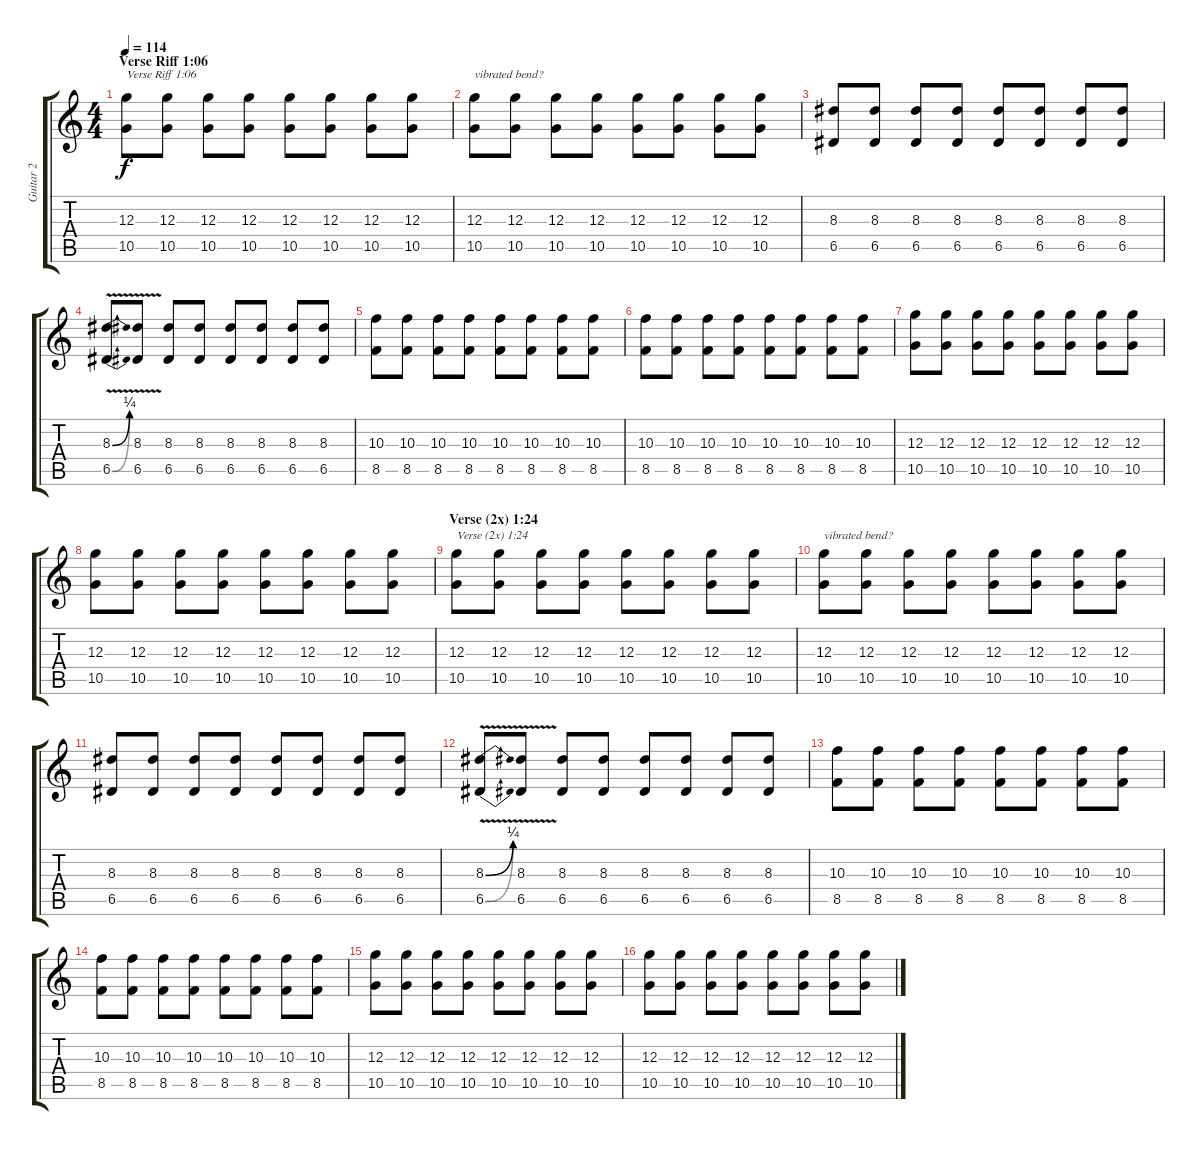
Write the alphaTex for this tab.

\track ("Guitar 2" "Guitar 2") {instrument overdrivenguitar}
\staff {score tabs}
\tuning (E4 B3 G3 D3 A2 E2) {hide}
\ts (4 4)
\section ("" "Verse Riff 1:06 ")
\tempo 114
\clef g2
\ks c
(12.3 10.5).8{txt "Verse Riff 1:06" dy f} (12.3 10.5).8 (12.3 10.5).8 (12.3 10.5).8 (12.3 10.5).8 (12.3 10.5).8 (12.3 10.5).8 (12.3 10.5).8 |
(12.3 10.5).8{txt "vibrated bend?"} (12.3 10.5).8 (12.3 10.5).8 (12.3 10.5).8 (12.3 10.5).8 (12.3 10.5).8 (12.3 10.5).8 (12.3 10.5).8 |
(8.3 6.5).8 (8.3 6.5).8 (8.3 6.5).8 (8.3 6.5).8 (8.3 6.5).8 (8.3 6.5).8 (8.3 6.5).8 (8.3 6.5).8 |
(8.3{be (bend 0 0 60 1) v} 6.5{be (bend 0 0 60 1) v}).8 (8.3{v} 6.5{v}).8 (8.3 6.5).8 (8.3 6.5).8 (8.3 6.5).8 (8.3 6.5).8 (8.3 6.5).8 (8.3 6.5).8 |
(10.3 8.5).8 (10.3 8.5).8 (10.3 8.5).8 (10.3 8.5).8 (10.3 8.5).8 (10.3 8.5).8 (10.3 8.5).8 (10.3 8.5).8 |
(10.3 8.5).8 (10.3 8.5).8 (10.3 8.5).8 (10.3 8.5).8 (10.3 8.5).8 (10.3 8.5).8 (10.3 8.5).8 (10.3 8.5).8 |
(12.3 10.5).8 (12.3 10.5).8 (12.3 10.5).8 (12.3 10.5).8 (12.3 10.5).8 (12.3 10.5).8 (12.3 10.5).8 (12.3 10.5).8 |
(12.3 10.5).8 (12.3 10.5).8 (12.3 10.5).8 (12.3 10.5).8 (12.3 10.5).8 (12.3 10.5).8 (12.3 10.5).8 (12.3 10.5).8 |
\section ("" "Verse (2x) 1:24")
(12.3 10.5).8{txt "Verse (2x) 1:24"} (12.3 10.5).8 (12.3 10.5).8 (12.3 10.5).8 (12.3 10.5).8 (12.3 10.5).8 (12.3 10.5).8 (12.3 10.5).8 |
(12.3 10.5).8{txt "vibrated bend?"} (12.3 10.5).8 (12.3 10.5).8 (12.3 10.5).8 (12.3 10.5).8 (12.3 10.5).8 (12.3 10.5).8 (12.3 10.5).8 |
(8.3 6.5).8 (8.3 6.5).8 (8.3 6.5).8 (8.3 6.5).8 (8.3 6.5).8 (8.3 6.5).8 (8.3 6.5).8 (8.3 6.5).8 |
(8.3{be (bend 0 0 60 1) v} 6.5{be (bend 0 0 60 1) v}).8 (8.3{v} 6.5{v}).8 (8.3 6.5).8 (8.3 6.5).8 (8.3 6.5).8 (8.3 6.5).8 (8.3 6.5).8 (8.3 6.5).8 |
(10.3 8.5).8 (10.3 8.5).8 (10.3 8.5).8 (10.3 8.5).8 (10.3 8.5).8 (10.3 8.5).8 (10.3 8.5).8 (10.3 8.5).8 |
(10.3 8.5).8 (10.3 8.5).8 (10.3 8.5).8 (10.3 8.5).8 (10.3 8.5).8 (10.3 8.5).8 (10.3 8.5).8 (10.3 8.5).8 |
(12.3 10.5).8 (12.3 10.5).8 (12.3 10.5).8 (12.3 10.5).8 (12.3 10.5).8 (12.3 10.5).8 (12.3 10.5).8 (12.3 10.5).8 |
(12.3 10.5).8 (12.3 10.5).8 (12.3 10.5).8 (12.3 10.5).8 (12.3 10.5).8 (12.3 10.5).8 (12.3 10.5).8 (12.3 10.5).8
